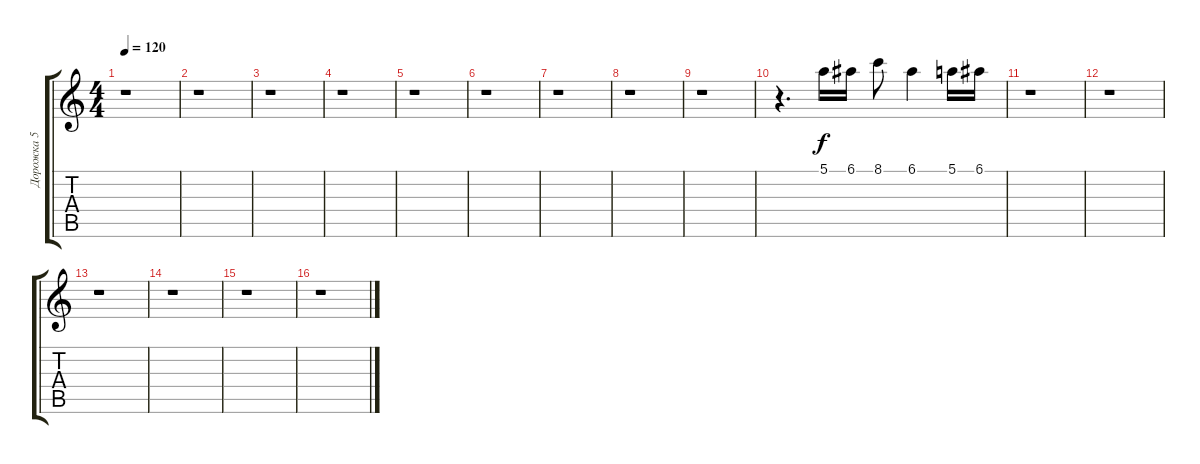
\track ("Дорожка 5" "Дорожка 5") {instrument acousticguitarnylon}
\staff {score tabs}
\tuning (E4 B3 G3 D3 A2 E2) {hide}
\ts (4 4)
\tempo 120
\clef g2
\ks c
r.1{dy f} |
r.1 |
r.1 |
r.1 |
r.1 |
r.1 |
r.1 |
r.1 |
r.1 |
r.4{d} 5.1.16 6.1.16 8.1.8 6.1.4 5.1.16 6.1.16 |
r.1 |
r.1 |
r.1 |
r.1 |
r.1 |
r.1
